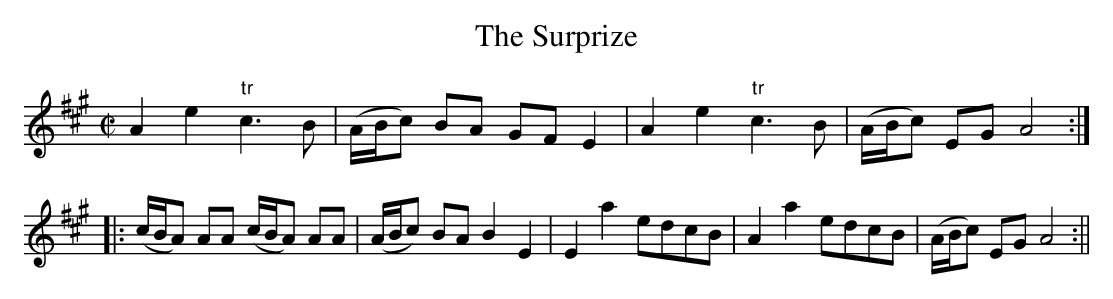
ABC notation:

X:1
T:Surprize, The
M:C|
L:1/8
K:A
A2e2"tr"c3B|(A/B/c) BA GF E2|A2e2"tr"c3B|(A/B/c) EG A4:|
|:(c/B/A) AA (c/B/A) AA|(A/B/c) BA B2E2|E2a2 edcB|A2a2 edcB|(A/B/c) EG A4:||
